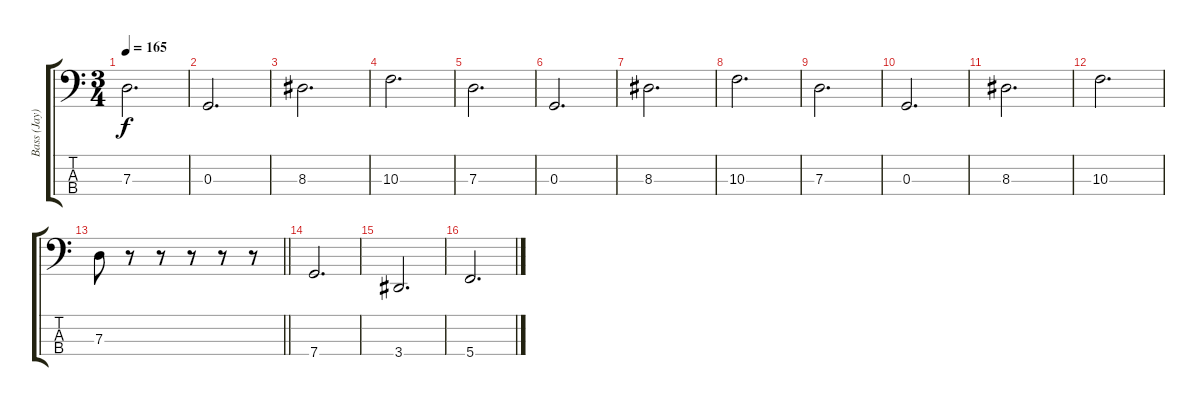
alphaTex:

\track ("Bass (Jay)" "Bass (Jay)") {instrument electricbasspick}
\staff {score tabs}
\tuning (F2 C2 G1 C1) {hide}
\ts (3 4)
\tempo 165
\clef f4
\ks c
7.3.2{d dy f} |
0.3.2{d} |
8.3.2{d} |
10.3.2{d} |
7.3.2{d} |
0.3.2{d} |
8.3.2{d} |
10.3.2{d} |
7.3.2{d} |
0.3.2{d} |
8.3.2{d} |
10.3.2{d} |
\barLineRight lightlight
7.3.8 r.8 r.8 r.8 r.8 r.8 |
7.4.2{d} |
3.4.2{d} |
5.4.2{d}
